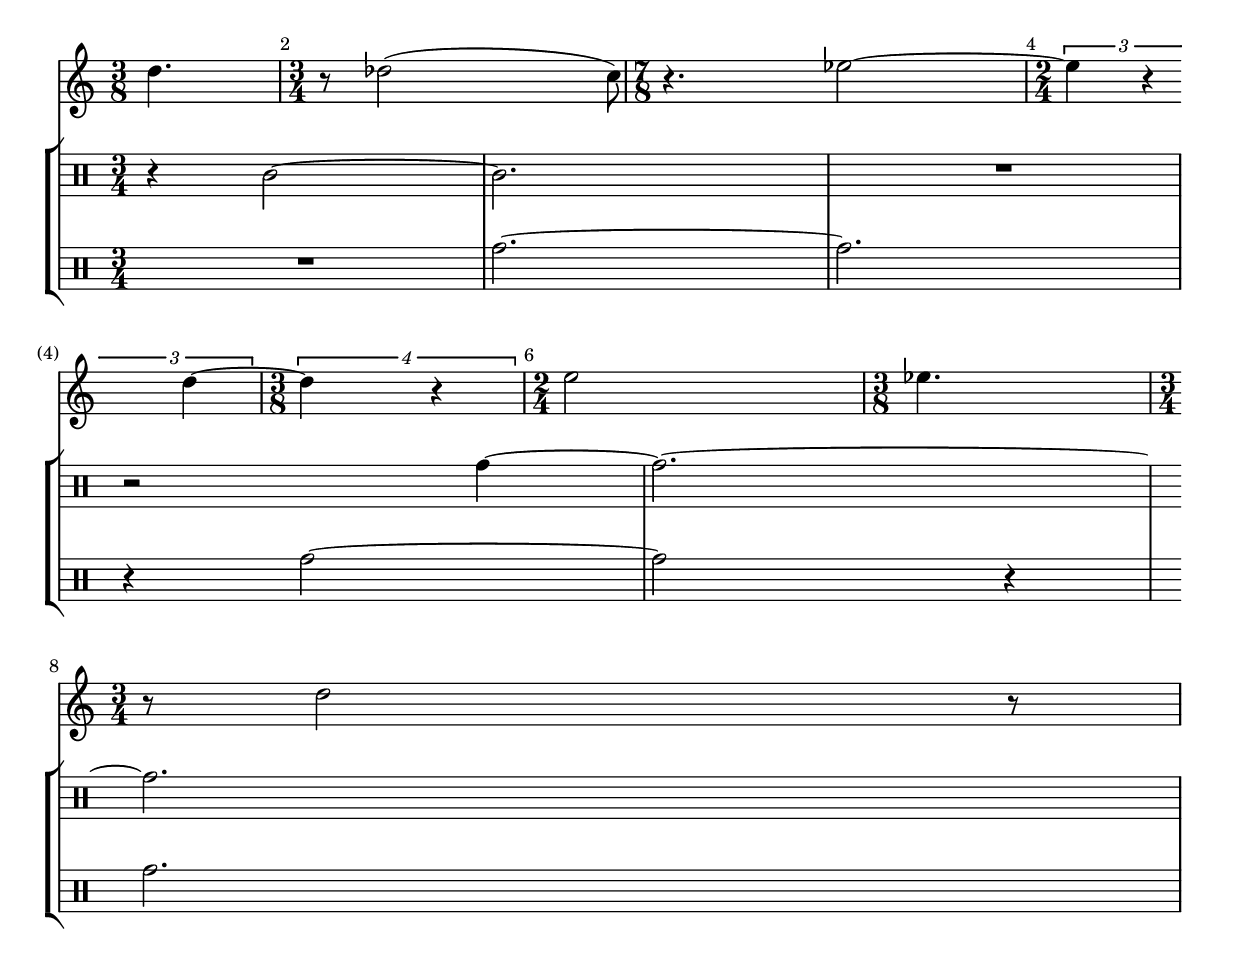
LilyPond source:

%% Do not edit this file; it is automatically
%% generated from LSR http://lsr.dsi.unimi.it
%% This file is in the public domain.
\version "2.13.16"

\header {
  lsrtags = "rhythms, percussion"

  texidoc = "
In the following snippet, two parts have a completely different time
signature, yet remain synchronized. The bar lines can no longer be
printed at the @code{Score} level; to allow independent bar lines in
each part, the @code{Default_barline_engraver} and
@code{Timing_translator} are moved from the @code{Score} context to the
@code{Staff} context.

If bar numbers are required, the @code{Bar_number_engraver} should also
be moved, since it relies on properties set by the
@code{Timing_translator}; a @code{\\with} block can be used to add bar
numbers to the relevant staff.



"
  doctitle = "Printing music with different time signatures"
} % begin verbatim

\paper {
  indent = #0
  ragged-right = ##t
}

global = { \time 3/4 { s2.*3 } \bar "" \break { s2.*3 } }

\layout {
  \context {
    \Score
    \remove "Timing_translator"
    \remove "Default_bar_line_engraver"
    \remove "Bar_number_engraver"
    \override SpacingSpanner #'uniform-stretching = ##t
    \override SpacingSpanner #'strict-note-spacing = ##t
    proportionalNotationDuration = #(ly:make-moment 1 64)
  }
  \context {
    \Staff
    \consists "Timing_translator"
    \consists "Default_bar_line_engraver"
  }
  \context {
    \Voice
    \remove "Forbid_line_break_engraver"
    tupletFullLength = ##t
  }
}

Bassklarinette = \new Staff \with {
  \consists "Bar_number_engraver"
  barNumberVisibility = #(every-nth-bar-number-visible 2)
  \override BarNumber #'break-visibility = #end-of-line-invisible
} <<
  \global {
    \bar "|"
    \clef treble
    \time 3/8
    d''4.

    \bar "|"
    \time 3/4
    r8 des''2( c''8)

    \bar "|"
    \time 7/8
    r4. ees''2 ~

    \bar "|"
    \time 2/4
    \tupletUp
    \times 2/3 { ees''4 r4 d''4 ~ }

    \bar "|"
    \time 3/8
    \tupletUp
    \times 3/4 { d''4 r4 }

    \bar "|"
    \time 2/4
    e''2

    \bar "|"
    \time 3/8
    es''4.

    \bar "|"
    \time 3/4
    r8 d''2 r8
    \bar "|"
  }
>>

Perkussion = \new StaffGroup <<
  \new Staff <<
    \global {
      \bar "|"
      \clef percussion
      \time 3/4
      r4 c'2 ~

      \bar "|"
      c'2.

      \bar "|"
      R2.

      \bar "|"
      r2 g'4 ~

      \bar "|"
      g'2. ~

      \bar "|"
      g'2.
    }
  >>
  \new Staff <<
    \global {
      \bar "|"
      \clef percussion
      \time 3/4
      R2.

      \bar "|"
      g'2. ~

      \bar "|"
      g'2.

      \bar "|"
      r4 g'2 ~

      \bar "|"
      g'2 r4

      \bar "|"
      g'2.
    }
  >>
>>

\score {
  <<
    \Bassklarinette
    \Perkussion
  >>
}

